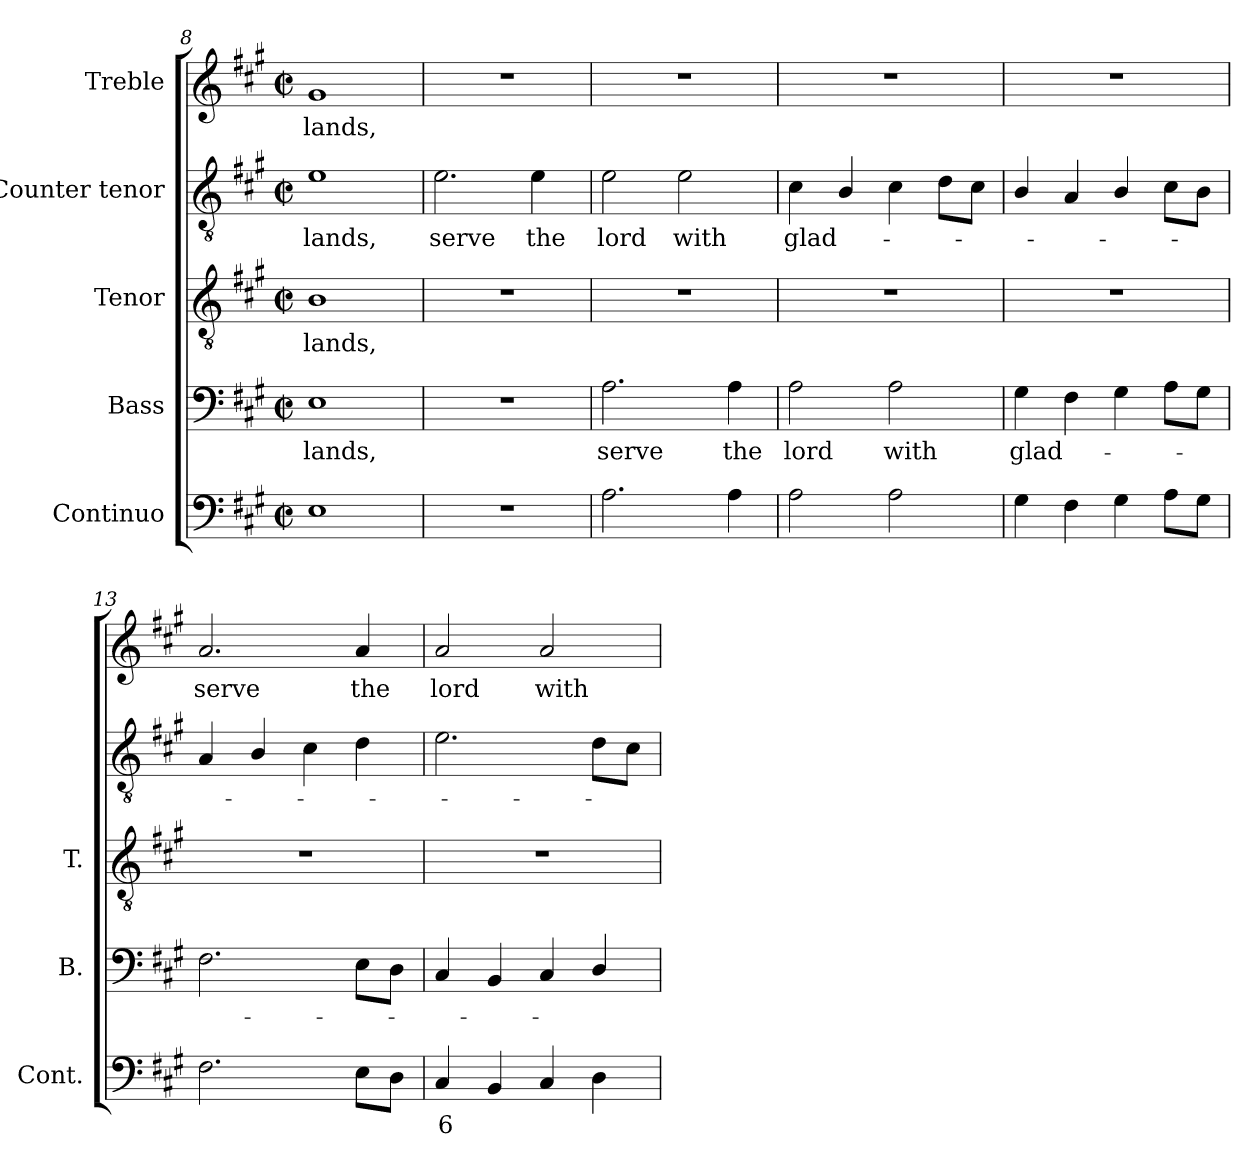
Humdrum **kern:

**kern	**text	**kern	**text	**kern	**text	**kern	**text	**kern	**text
*part5	*part5	*part4	*part4	*part3	*part3	*part2	*part2	*part1	*part1
*staff5	*staff5	*staff4	*staff4	*staff3	*staff3	*staff2	*staff2	*staff1	*staff1
*I"Continuo	*	*I"Bass	*	*I"Tenor	*	*I"Counter tenor	*	*I"Treble	*
*I'Cont.	*	*I'B.	*	*I'T.	*	*	*	*	*
*clefF4	*	*clefF4	*	*clefGv2	*	*clefGv2	*	*clefG2	*
*	*	*	*	*ITrd7c12	*	*ITrd7c12	*	*	*
*k[f#c#g#]	*	*k[f#c#g#]	*	*k[f#c#g#]	*	*k[f#c#g#]	*	*k[f#c#g#]	*
*A:	*	*A:	*	*A:	*	*A:	*	*A:	*
*M2/2	*	*M2/2	*	*M2/2	*	*M2/2	*	*M2/2	*
*met(c|)	*	*met(c|)	*	*met(c|)	*	*met(c|)	*	*met(c|)	*
=8	=8	=8	=8	=8	=8	=8	=8	=8	=8
!	!	!	!LO:LY:b:color=#000000	!	!	!	!	!	!
!	!	!	!	!	!LO:LY:b:color=#000000	!	!	!	!
!	!	!	!	!	!	!	!LO:LY:b:color=#000000	!	!
!	!	!	!	!	!	!	!	!	!LO:LY:b:color=#000000
1Ei	.	1Ei	lands,	1BBi	lands,	1Ei	lands,	1g#i	lands,
!!LO:LB:g=z
=9	=9	=9	=9	=9	=9	=9	=9	=9	=9
!	!	!	!	!	!	!	!LO:LY:b:color=#000000	!	!
1r	.	1r	.	1r	.	2.Ei\	serve	1r	.
!	!	!	!	!	!	!	!LO:LY:b:color=#000000	!	!
.	.	.	.	.	.	4Ei\	the	.	.
=10	=10	=10	=10	=10	=10	=10	=10	=10	=10
!	!	!	!LO:LY:b:color=#000000	!	!	!	!	!	!
!	!	!	!	!	!	!	!LO:LY:b:color=#000000	!	!
2.Ai\	.	2.Ai\	serve	1r	.	2Ei\	lord	1r	.
!	!	!	!	!	!	!	!LO:LY:b:color=#000000	!	!
.	.	.	.	.	.	2Ei\	with	.	.
!	!	!	!LO:LY:b:color=#000000	!	!	!	!	!	!
4Ai\	.	4Ai\	the	.	.	.	.	.	.
=11	=11	=11	=11	=11	=11	=11	=11	=11	=11
!	!	!	!LO:LY:b:color=#000000	!	!	!	!	!	!
!	!	!	!	!	!	!	!LO:LY:b:color=#000000	!	!
2Ai\	.	2Ai\	lord	1r	.	4C#i\	glad-	1r	.
.	.	.	.	.	.	4BBi/	.	.	.
!	!	!	!LO:LY:b:color=#000000	!	!	!	!	!	!
2Ai\	.	2Ai\	with	.	.	4C#i\	.	.	.
.	.	.	.	.	.	8Di\L	.	.	.
.	.	.	.	.	.	8C#i\J	.	.	.
=12	=12	=12	=12	=12	=12	=12	=12	=12	=12
!	!	!	!LO:LY:b:color=#000000	!	!	!	!	!	!
4G#i\	.	4G#i\	glad-	1r	.	4BBi/	.	1r	.
4F#i\	.	4F#i\	.	.	.	4AAi/	.	.	.
4G#i\	.	4G#i\	.	.	.	4BBi/	.	.	.
8Ai\L	.	8Ai\L	.	.	.	8C#i\L	.	.	.
8G#i\J	.	8G#i\J	.	.	.	8BBi\J	.	.	.
=13	=13	=13	=13	=13	=13	=13	=13	=13	=13
!	!	!	!	!	!	!	!	!	!LO:LY:b:color=#000000
2.F#i\	.	2.F#i\	.	1r	.	4AAi/	.	2.ai/	serve
.	.	.	.	.	.	4BBi/	.	.	.
.	.	.	.	.	.	4C#i\	.	.	.
!	!	!	!	!	!	!	!	!	!LO:LY:b:color=#000000
8Ei\L	.	8Ei\L	.	.	.	4Di\	.	4ai/	the
8Di\J	.	8Di\J	.	.	.	.	.	.	.
=14	=14	=14	=14	=14	=14	=14	=14	=14	=14
!	!LO:LY:b:color=#000000	!	!	!	!	!	!	!	!
!	!	!	!	!	!	!	!	!	!LO:LY:b:color=#000000
4C#i/	6	4C#i/	.	1r	.	2.Ei\	.	2ai/	lord
4BBi/	.	4BBi/	.	.	.	.	.	.	.
!	!	!	!	!	!	!	!	!	!LO:LY:b:color=#000000
4C#i/	.	4C#i/	.	.	.	.	.	2ai/	with
4Di\	.	4Di/	.	.	.	8Di\L	.	.	.
.	.	.	.	.	.	8C#i\J	.	.	.
=	=	=	=	=	=	=	=	=	=
*-	*-	*-	*-	*-	*-	*-	*-	*-	*-
